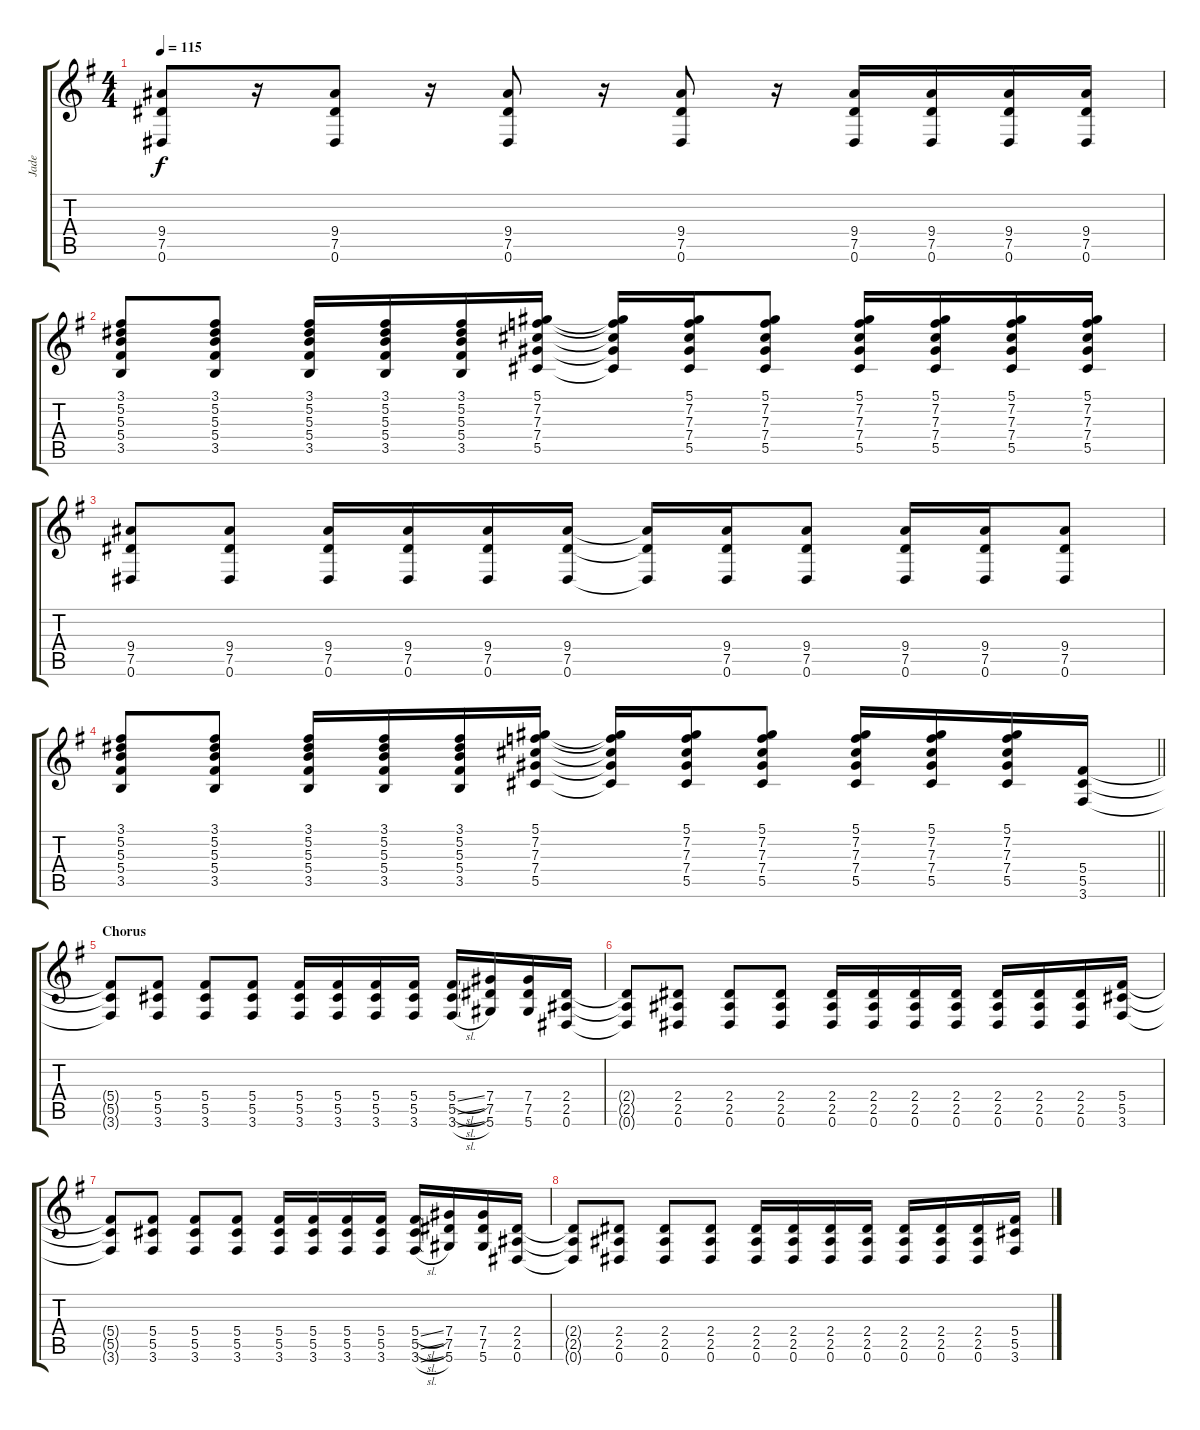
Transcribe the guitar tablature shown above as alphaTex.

\track ("Jade" "Jade") {instrument overdrivenguitar}
\staff {score tabs}
\tuning (Eb4 Bb3 Gb3 Db3 Ab2 Eb2) {hide}
\ts (4 4)
\tempo 115
\clef g2
\ks g
(9.4 7.5 0.6).8{dy f} r.16 (9.4 7.5 0.6).8 r.16 (9.4 7.5 0.6).8 r.16 (9.4 7.5 0.6).8 r.16 (9.4 7.5 0.6).16 (9.4 7.5 0.6).16 (9.4 7.5 0.6).16 (9.4 7.5 0.6).16 |
(3.1 5.2 5.3 5.4 3.5).8 (3.1 5.2 5.3 5.4 3.5).8 (3.1 5.2 5.3 5.4 3.5).16 (3.1 5.2 5.3 5.4 3.5).16 (3.1 5.2 5.3 5.4 3.5).16 (5.1 7.2 7.3 7.4 5.5).16 (5.1{t} 7.2{t} 7.3{t} 7.4{t} 5.5{t}).16 (5.1 7.2 7.3 7.4 5.5).16 (5.1 7.2 7.3 7.4 5.5).8 (5.1 7.2 7.3 7.4 5.5).16 (5.1 7.2 7.3 7.4 5.5).16 (5.1 7.2 7.3 7.4 5.5).16 (5.1 7.2 7.3 7.4 5.5).16 |
(9.4 7.5 0.6).8 (9.4 7.5 0.6).8 (9.4 7.5 0.6).16 (9.4 7.5 0.6).16 (9.4 7.5 0.6).16 (9.4 7.5 0.6).16 (9.4{t} 7.5{t} 0.6{t}).16 (9.4 7.5 0.6).16 (9.4 7.5 0.6).8 (9.4 7.5 0.6).16 (9.4 7.5 0.6).16 (9.4 7.5 0.6).8 |
\barLineRight lightlight
(3.1 5.2 5.3 5.4 3.5).8 (3.1 5.2 5.3 5.4 3.5).8 (3.1 5.2 5.3 5.4 3.5).16 (3.1 5.2 5.3 5.4 3.5).16 (3.1 5.2 5.3 5.4 3.5).16 (5.1 7.2 7.3 7.4 5.5).16 (5.1{t} 7.2{t} 7.3{t} 7.4{t} 5.5{t}).16 (5.1 7.2 7.3 7.4 5.5).16 (5.1 7.2 7.3 7.4 5.5).8 (5.1 7.2 7.3 7.4 5.5).16 (5.1 7.2 7.3 7.4 5.5).16 (5.1 7.2 7.3 7.4 5.5).16 (5.4 5.5 3.6).16 |
\section ("" "Chorus")
(5.4{t} 5.5{t} 3.6{t}).8 (5.4 5.5 3.6).8 (5.4 5.5 3.6).8 (5.4 5.5 3.6).8 (5.4 5.5 3.6).16 (5.4 5.5 3.6).16 (5.4 5.5 3.6).16 (5.4 5.5 3.6).16 (5.4{sl} 5.5{sl} 3.6{sl}).16 (7.4 7.5 5.6).16 (7.4 7.5 5.6).16 (2.4 2.5 0.6).16 |
(2.4{t} 2.5{t} 0.6{t}).8 (2.4 2.5 0.6).8 (2.4 2.5 0.6).8 (2.4 2.5 0.6).8 (2.4 2.5 0.6).16 (2.4 2.5 0.6).16 (2.4 2.5 0.6).16 (2.4 2.5 0.6).16 (2.4 2.5 0.6).16 (2.4 2.5 0.6).16 (2.4 2.5 0.6).16 (5.4 5.5 3.6).16 |
(5.4{t} 5.5{t} 3.6{t}).8 (5.4 5.5 3.6).8 (5.4 5.5 3.6).8 (5.4 5.5 3.6).8 (5.4 5.5 3.6).16 (5.4 5.5 3.6).16 (5.4 5.5 3.6).16 (5.4 5.5 3.6).16 (5.4{sl} 5.5{sl} 3.6{sl}).16 (7.4 7.5 5.6).16 (7.4 7.5 5.6).16 (2.4 2.5 0.6).16 |
(2.4{t} 2.5{t} 0.6{t}).8 (2.4 2.5 0.6).8 (2.4 2.5 0.6).8 (2.4 2.5 0.6).8 (2.4 2.5 0.6).16 (2.4 2.5 0.6).16 (2.4 2.5 0.6).16 (2.4 2.5 0.6).16 (2.4 2.5 0.6).16 (2.4 2.5 0.6).16 (2.4 2.5 0.6).16 (5.4 5.5 3.6).16
